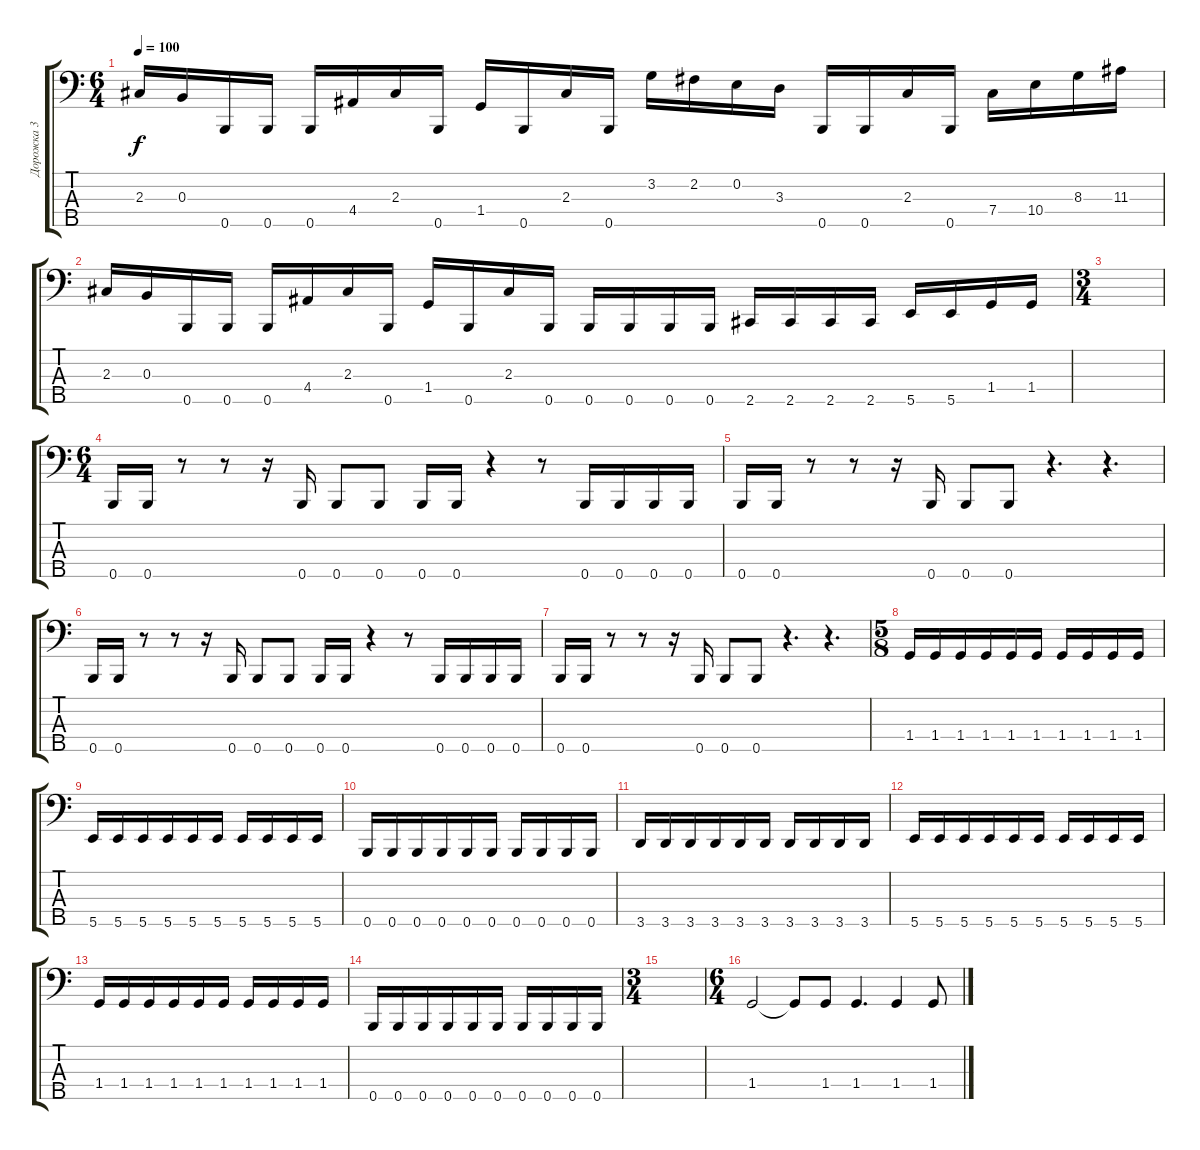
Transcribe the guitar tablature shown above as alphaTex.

\track ("Дорожка 3" "Дорожка 3") {instrument electricbassfinger}
\staff {score tabs}
\tuning (Ab2 E2 B1 Gb1 B0) {hide}
\ts (6 4)
\tempo 100
\clef f4
\ks c
2.3.16{dy f} 0.3.16 0.5.16 0.5.16 0.5.16 4.4.16 2.3.16 0.5.16 1.4.16 0.5.16 2.3.16 0.5.16 3.2.16 2.2.16 0.2.16 3.3.16 0.5.16 0.5.16 2.3.16 0.5.16 7.4.16 10.4.16 8.3.16 11.3.16 |
2.3.16 0.3.16 0.5.16 0.5.16 0.5.16 4.4.16 2.3.16 0.5.16 1.4.16 0.5.16 2.3.16 0.5.16 0.5.16 0.5.16 0.5.16 0.5.16 2.5.16 2.5.16 2.5.16 2.5.16 5.5.16 5.5.16 1.4.16 1.4.16 |
\ts (3 4)
|
\ts (6 4)
0.5.16 0.5.16 r.8 r.8 r.16 0.5.16 0.5.8 0.5.8 0.5.16 0.5.16 r.4 r.8 0.5.16 0.5.16 0.5.16 0.5.16 |
0.5.16 0.5.16 r.8 r.8 r.16 0.5.16 0.5.8 0.5.8 r.4{d} r.4{d} |
0.5.16 0.5.16 r.8 r.8 r.16 0.5.16 0.5.8 0.5.8 0.5.16 0.5.16 r.4 r.8 0.5.16 0.5.16 0.5.16 0.5.16 |
0.5.16 0.5.16 r.8 r.8 r.16 0.5.16 0.5.8 0.5.8 r.4{d} r.4{d} |
\ts (5 8)
1.4.16 1.4.16 1.4.16 1.4.16 1.4.16 1.4.16 1.4.16 1.4.16 1.4.16 1.4.16 |
5.5.16 5.5.16 5.5.16 5.5.16 5.5.16 5.5.16 5.5.16 5.5.16 5.5.16 5.5.16 |
0.5.16 0.5.16 0.5.16 0.5.16 0.5.16 0.5.16 0.5.16 0.5.16 0.5.16 0.5.16 |
3.5.16 3.5.16 3.5.16 3.5.16 3.5.16 3.5.16 3.5.16 3.5.16 3.5.16 3.5.16 |
5.5.16 5.5.16 5.5.16 5.5.16 5.5.16 5.5.16 5.5.16 5.5.16 5.5.16 5.5.16 |
1.4.16 1.4.16 1.4.16 1.4.16 1.4.16 1.4.16 1.4.16 1.4.16 1.4.16 1.4.16 |
0.5.16 0.5.16 0.5.16 0.5.16 0.5.16 0.5.16 0.5.16 0.5.16 0.5.16 0.5.16 |
\ts (3 4)
|
\ts (6 4)
1.4.2 1.4{t}.8 1.4.8 1.4.4{d} 1.4.4 1.4.8
